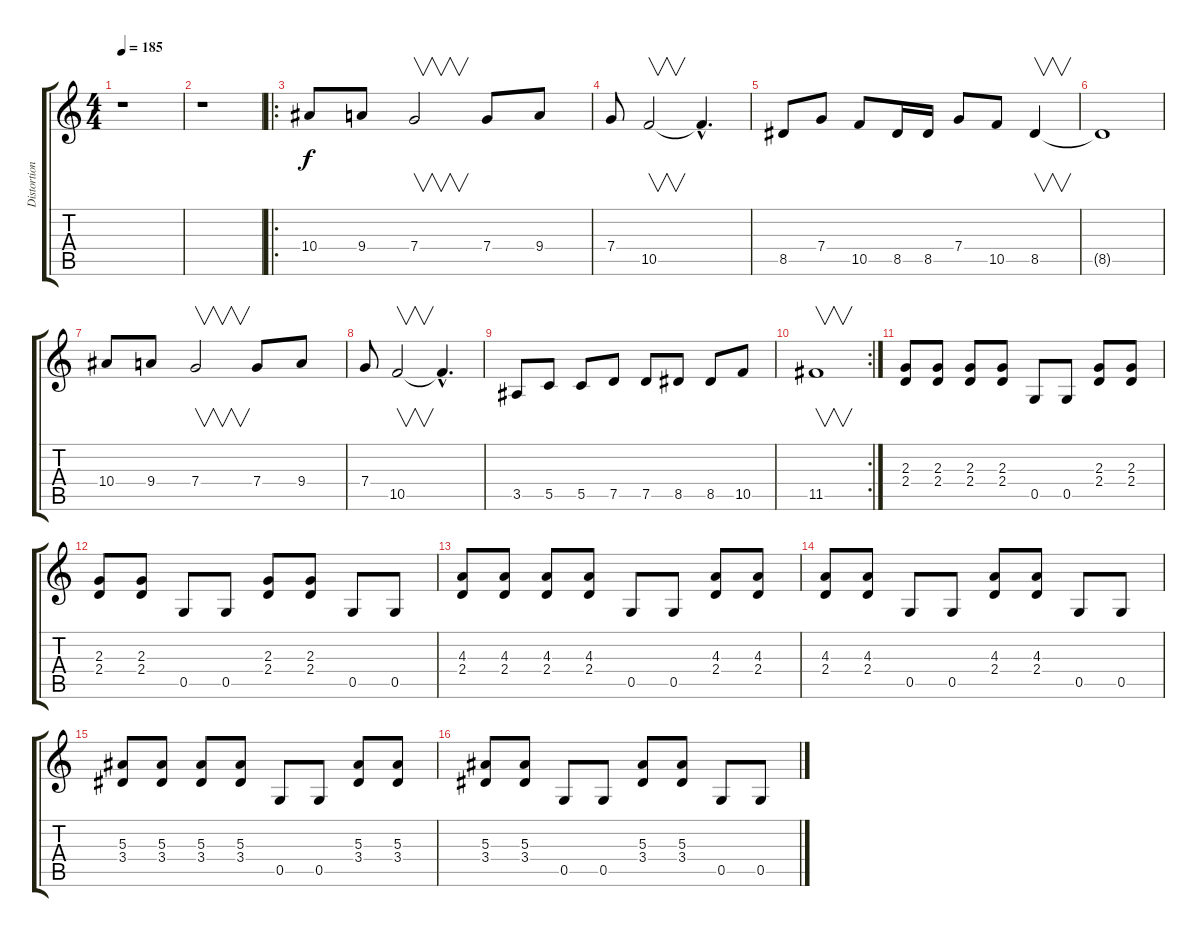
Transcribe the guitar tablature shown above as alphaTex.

\track ("Distortion Guitar 2" "Distortion") {instrument distortionguitar}
\staff {score tabs}
\tuning (D4 A3 F3 C3 G2 C2) {hide}
\ts (4 4)
\tempo 185
\clef g2
\ks c
r.1{dy f} |
r.1 |
\ro
10.4.8 9.4.8 7.4.2{v} 7.4.8 9.4.8 |
7.4.8 10.5.2{v} 10.5{hac t}.4{d} |
8.5.8 7.4.8 10.5.8 8.5.16 8.5.16 7.4.8 10.5.8 8.5.4{v} |
8.5{t}.1 |
10.4.8 9.4.8 7.4.2{v} 7.4.8 9.4.8 |
7.4.8 10.5.2{v} 10.5{hac t}.4{d} |
3.5.8 5.5.8 5.5.8 7.5.8 7.5.8 8.5.8 8.5.8 10.5.8 |
\rc 2
11.5.1{v} |
(2.3 2.4).8 (2.3 2.4).8 (2.3 2.4).8 (2.3 2.4).8 0.5.8 0.5.8 (2.3 2.4).8 (2.3 2.4).8 |
(2.3 2.4).8 (2.3 2.4).8 0.5.8 0.5.8 (2.3 2.4).8 (2.3 2.4).8 0.5.8 0.5.8 |
(4.3 2.4).8 (4.3 2.4).8 (4.3 2.4).8 (4.3 2.4).8 0.5.8 0.5.8 (4.3 2.4).8 (4.3 2.4).8 |
(4.3 2.4).8 (4.3 2.4).8 0.5.8 0.5.8 (4.3 2.4).8 (4.3 2.4).8 0.5.8 0.5.8 |
(5.3 3.4).8 (5.3 3.4).8 (5.3 3.4).8 (5.3 3.4).8 0.5.8 0.5.8 (5.3 3.4).8 (5.3 3.4).8 |
(5.3 3.4).8 (5.3 3.4).8 0.5.8 0.5.8 (5.3 3.4).8 (5.3 3.4).8 0.5.8 0.5.8
